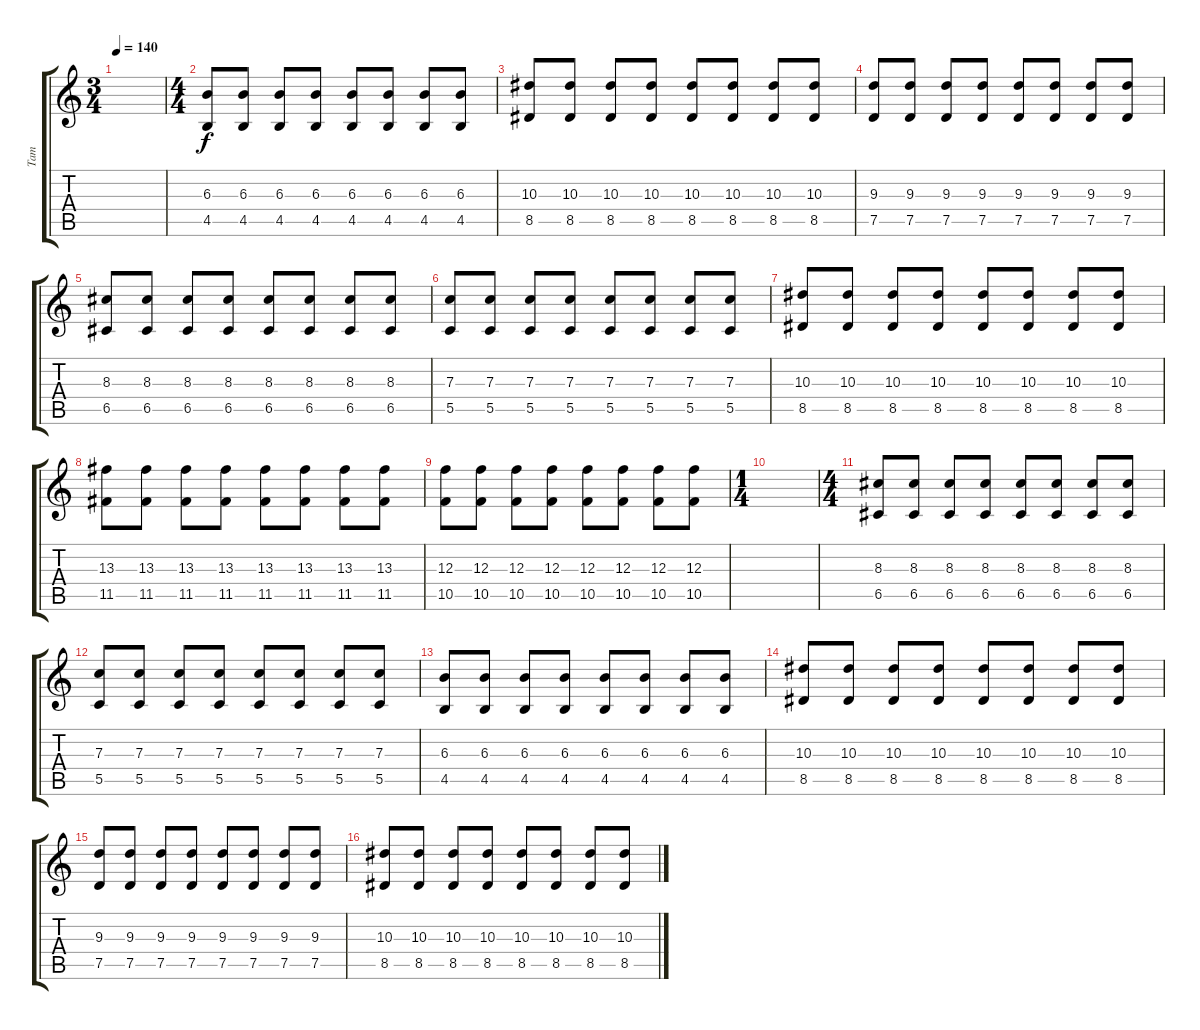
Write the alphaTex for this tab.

\track ("Tam" "Tam") {instrument overdrivenguitar}
\staff {score tabs}
\tuning (D4 A3 F3 C3 G2 C2) {hide}
\ts (3 4)
\tempo 140
\clef g2
\ks c
|
\ts (4 4)
(6.3 4.5).8 (6.3 4.5).8 (6.3 4.5).8 (6.3 4.5).8 (6.3 4.5).8 (6.3 4.5).8 (6.3 4.5).8 (6.3 4.5).8 |
(10.3 8.5).8 (10.3 8.5).8 (10.3 8.5).8 (10.3 8.5).8 (10.3 8.5).8 (10.3 8.5).8 (10.3 8.5).8 (10.3 8.5).8 |
(9.3 7.5).8 (9.3 7.5).8 (9.3 7.5).8 (9.3 7.5).8 (9.3 7.5).8 (9.3 7.5).8 (9.3 7.5).8 (9.3 7.5).8 |
(8.3 6.5).8 (8.3 6.5).8 (8.3 6.5).8 (8.3 6.5).8 (8.3 6.5).8 (8.3 6.5).8 (8.3 6.5).8 (8.3 6.5).8 |
(7.3 5.5).8 (7.3 5.5).8 (7.3 5.5).8 (7.3 5.5).8 (7.3 5.5).8 (7.3 5.5).8 (7.3 5.5).8 (7.3 5.5).8 |
(10.3 8.5).8 (10.3 8.5).8 (10.3 8.5).8 (10.3 8.5).8 (10.3 8.5).8 (10.3 8.5).8 (10.3 8.5).8 (10.3 8.5).8 |
(13.3 11.5).8 (13.3 11.5).8 (13.3 11.5).8 (13.3 11.5).8 (13.3 11.5).8 (13.3 11.5).8 (13.3 11.5).8 (13.3 11.5).8 |
(12.3 10.5).8 (12.3 10.5).8 (12.3 10.5).8 (12.3 10.5).8 (12.3 10.5).8 (12.3 10.5).8 (12.3 10.5).8 (12.3 10.5).8 |
\ts (1 4)
|
\ts (4 4)
(8.3 6.5).8 (8.3 6.5).8 (8.3 6.5).8 (8.3 6.5).8 (8.3 6.5).8 (8.3 6.5).8 (8.3 6.5).8 (8.3 6.5).8 |
(7.3 5.5).8 (7.3 5.5).8 (7.3 5.5).8 (7.3 5.5).8 (7.3 5.5).8 (7.3 5.5).8 (7.3 5.5).8 (7.3 5.5).8 |
(6.3 4.5).8 (6.3 4.5).8 (6.3 4.5).8 (6.3 4.5).8 (6.3 4.5).8 (6.3 4.5).8 (6.3 4.5).8 (6.3 4.5).8 |
(10.3 8.5).8 (10.3 8.5).8 (10.3 8.5).8 (10.3 8.5).8 (10.3 8.5).8 (10.3 8.5).8 (10.3 8.5).8 (10.3 8.5).8 |
(9.3 7.5).8 (9.3 7.5).8 (9.3 7.5).8 (9.3 7.5).8 (9.3 7.5).8 (9.3 7.5).8 (9.3 7.5).8 (9.3 7.5).8 |
(10.3 8.5).8 (10.3 8.5).8 (10.3 8.5).8 (10.3 8.5).8 (10.3 8.5).8 (10.3 8.5).8 (10.3 8.5).8 (10.3 8.5).8
